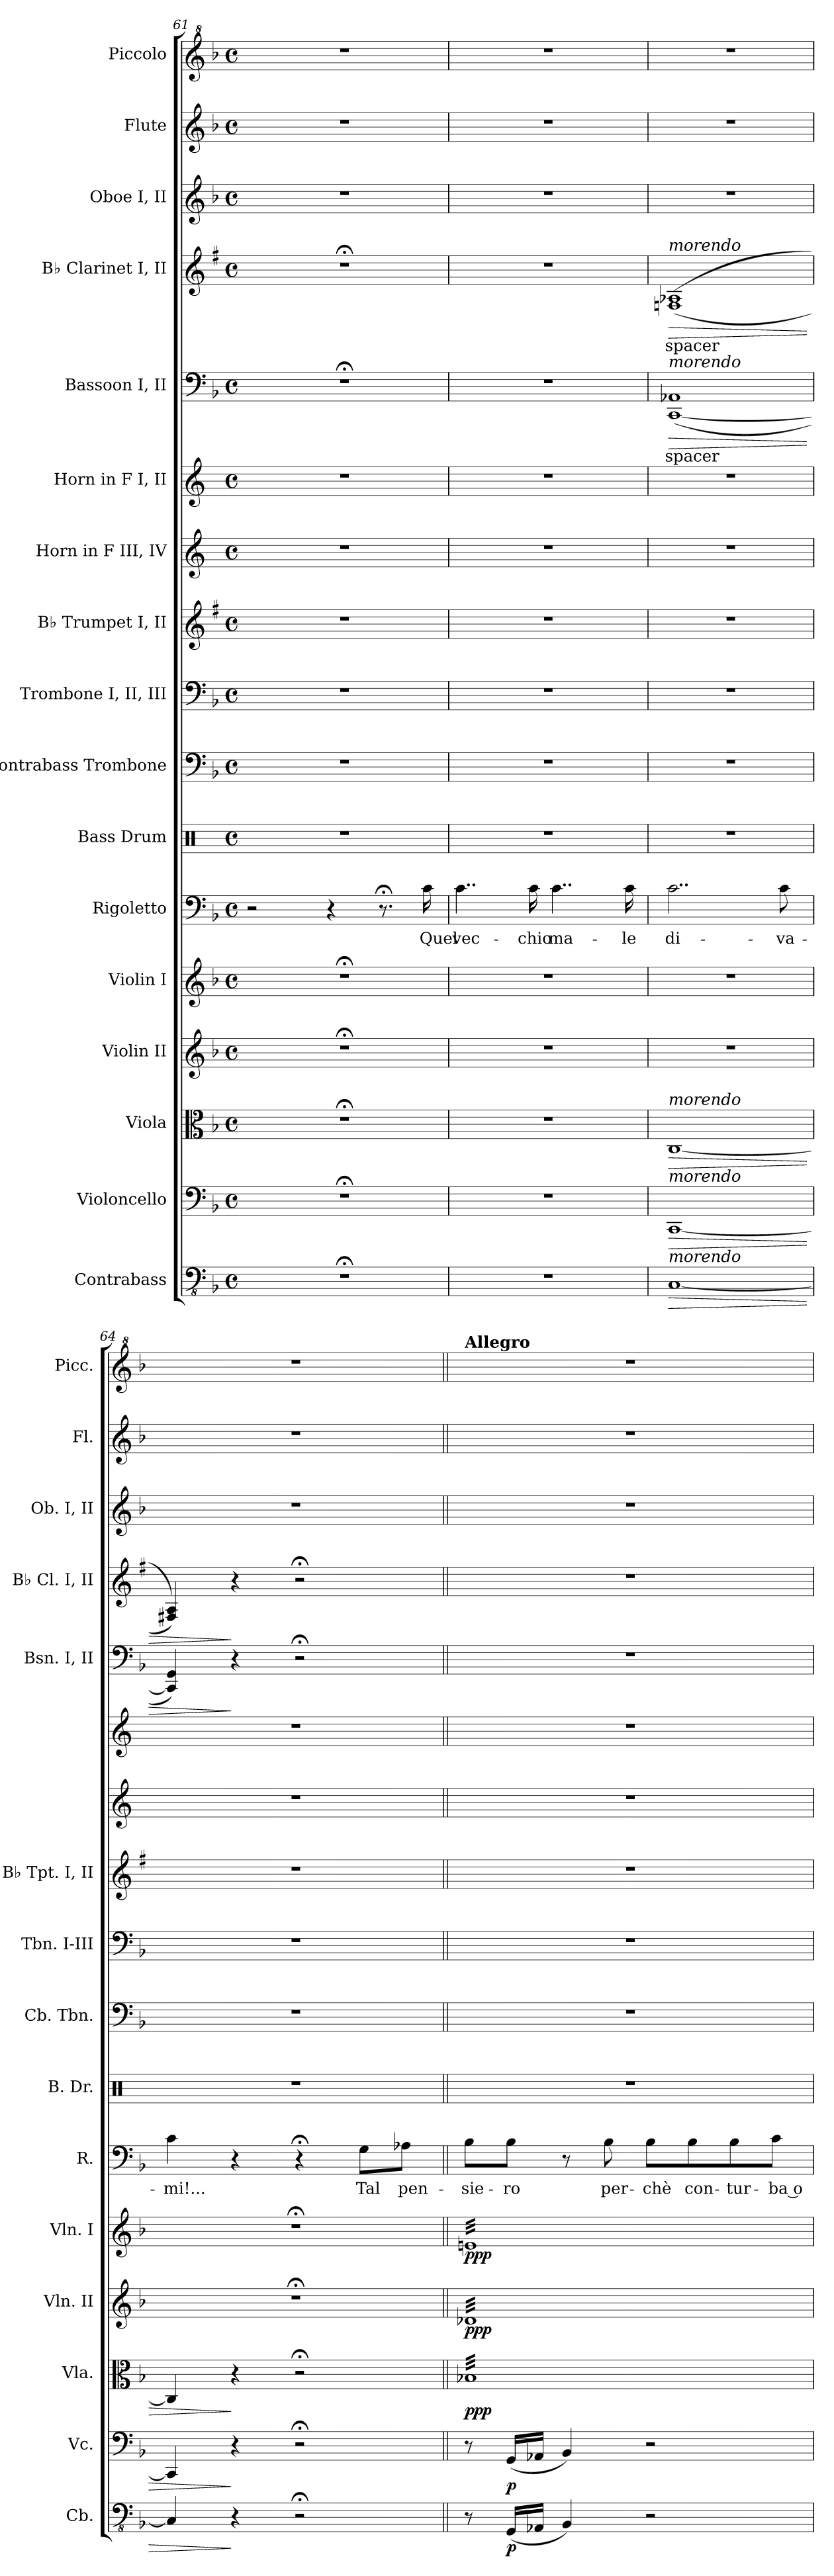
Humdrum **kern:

**kern	**dynam	**kern	**dynam	**kern	**dynam	**kern	**dynam	**kern	**dynam	**kern	**text	**kern	**kern	**kern	**kern	**kern	**kern	**kern	**text	**dynam	**kern	**text	**dynam	**kern	**kern	**kern
*part17	*part17	*part16	*part16	*part15	*part15	*part14	*part14	*part13	*part13	*part12	*part12	*part11	*part10	*part9	*part8	*part7	*part6	*part5	*part5	*part5	*part4	*part4	*part4	*part3	*part2	*part1
*staff17	*staff17	*staff16	*staff16	*staff15	*staff15	*staff14	*staff14	*staff13	*staff13	*staff12	*staff12	*staff11	*staff10	*staff9	*staff8	*staff7	*staff6	*staff5	*staff5	*staff5	*staff4	*staff4	*staff4	*staff3	*staff2	*staff1
*I"Contrabass	*	*I"Violoncello	*	*I"Viola	*	*I"Violin II	*	*I"Violin I	*	*I"Rigoletto	*	*I"Bass Drum	*I"Contrabass  Trombone	*I"Trombone I, II, III	*I"B♭ Trumpet I, II	*I"Horn in F III, IV	*I"Horn in F I, II	*I"Bassoon I, II	*	*	*I"B♭ Clarinet I, II	*	*	*I"Oboe I, II	*I"Flute	*I"Piccolo
*I'Cb.	*	*I'Vc.	*	*I'Vla.	*	*I'Vln. II	*	*I'Vln. I	*	*I'R.	*	*I'B. Dr.	*I'Cb.  Tbn.	*I'Tbn. I-III	*I'B♭ Tpt. I, II	*	*	*I'Bsn. I, II	*	*	*I'B♭ Cl. I, II	*	*	*I'Ob. I, II	*I'Fl.	*I'Picc.
*clefFv4	*	*clefF4	*	*clefC3	*	*clefG2	*	*clefG2	*	*clefF4	*	*clefX	*clefF4	*clefF4	*clefG2	*clefG2	*clefG2	*clefF4	*	*	*clefG2	*	*	*clefG2	*clefG2	*clefG^2
*	*	*	*	*	*	*	*	*	*	*	*	*	*	*	*ITrd1c2	*ITrd4c7	*ITrd4c7	*	*	*	*ITrd1c2	*	*	*	*	*ITrd-7c-12
*k[b-]	*	*k[b-]	*	*k[b-]	*	*k[b-]	*	*k[b-]	*	*k[b-]	*	*k[]	*k[b-]	*k[b-]	*k[b-]	*k[b-]	*k[b-]	*k[b-]	*	*	*k[b-]	*	*	*k[b-]	*k[b-]	*k[b-]
*M4/4	*	*M4/4	*	*M4/4	*	*M4/4	*	*M4/4	*	*M4/4	*	*M4/4	*M4/4	*M4/4	*M4/4	*M4/4	*M4/4	*M4/4	*	*	*M4/4	*	*	*M4/4	*M4/4	*M4/4
*met(c)	*	*met(c)	*	*met(c)	*	*met(c)	*	*met(c)	*	*met(c)	*	*met(c)	*met(c)	*met(c)	*met(c)	*met(c)	*met(c)	*met(c)	*	*	*met(c)	*	*	*met(c)	*met(c)	*met(c)
=61	=61	=61	=61	=61	=61	=61	=61	=61	=61	=61	=61	=61	=61	=61	=61	=61	=61	=61	=61	=61	=61	=61	=61	=61	=61	=61
1r;<	.	1r;<	.	1r;<	.	1r;<	.	1r;<	.	2r	.	1r	1r	1r	1r	1r	1r	1r;<	.	.	1r;<	.	.	1r	1r	1r
.	.	.	.	.	.	.	.	.	.	4r	.	.	.	.	.	.	.	.	.	.	.	.	.	.	.	.
.	.	.	.	.	.	.	.	.	.	8.r;<	.	.	.	.	.	.	.	.	.	.	.	.	.	.	.	.
.	.	.	.	.	.	.	.	.	.	16c\	Quel	.	.	.	.	.	.	.	.	.	.	.	.	.	.	.
=62	=62	=62	=62	=62	=62	=62	=62	=62	=62	=62	=62	=62	=62	=62	=62	=62	=62	=62	=62	=62	=62	=62	=62	=62	=62	=62
1r	.	1r	.	1r	.	1r	.	1r	.	4..c\	vec-	1r	1r	1r	1r	1r	1r	1r	.	.	1r	.	.	1r	1r	1r
.	.	.	.	.	.	.	.	.	.	16c\	-chio	.	.	.	.	.	.	.	.	.	.	.	.	.	.	.
.	.	.	.	.	.	.	.	.	.	4..c\	ma-	.	.	.	.	.	.	.	.	.	.	.	.	.	.	.
.	.	.	.	.	.	.	.	.	.	16c\	-le	.	.	.	.	.	.	.	.	.	.	.	.	.	.	.
=63	=63	=63	=63	=63	=63	=63	=63	=63	=63	=63	=63	=63	=63	=63	=63	=63	=63	=63	=63	=63	=63	=63	=63	=63	=63	=63
!	!	!	!	!	!	!	!	!	!	!	!	!	!	!	!	!	!	!	!	!	!LO:TX:a:i:t=morendo	!	!	!	!	!
!	!	!	!	!	!	!	!	!	!	!	!	!	!	!	!	!	!	!LO:TX:a:i:t=morendo	!	!	!	!	!	!	!	!
!	!	!	!	!LO:TX:a:i:t=morendo	!	!	!	!	!	!	!	!	!	!	!	!	!	!	!	!	!	!	!	!	!	!
!	!	!LO:TX:a:i:t=morendo	!	!	!	!	!	!	!	!	!	!	!	!	!	!	!	!	!	!	!	!	!	!	!	!
!LO:TX:a:i:t=morendo	!	!	!	!	!	!	!	!	!	!	!	!	!	!	!	!	!	!	!	!	!	!	!	!	!	!
!	!LO:HP:b	!	!LO:HP:b	!	!LO:HP:b	!	!	!	!	!	!	!	!	!	!	!	!	!	!	!LO:HP:b	!	!	!LO:HP:b	!	!	!
[1CC	>	[1CC	>	[1C	>	1r	.	1r	.	2..c\	di-	1r	1r	1r	1r	1r	1r	([1CC 1AA-X	spacer	>	((>1E-X 1G-X	spacer	>	1r	1r	1r
.	.	.	.	.	.	.	.	.	.	8c\	-va-	.	.	.	.	.	.	.	.	.	.	.	.	.	.	.
=64	=64	=64	=64	=64	=64	=64	=64	=64	=64	=64	=64	=64	=64	=64	=64	=64	=64	=64	=64	=64	=64	=64	=64	=64	=64	=64
4CC/]	.	4CC/]	.	4C/]	.	1r;<	.	1r;<	.	4c\	-mi!...	1r	1r	1r	1r	1r	1r	4CC/] 4GG/)	.	.	4En/ 4G/))	.	.	1r	1r	1r
4r	]	4r	]	4r	]	.	.	.	.	4r	.	.	.	.	.	.	.	4r	.	]	4r	.	]	.	.	.
2r;<	.	2r;<	.	2r;<	.	.	.	.	.	4r;<	.	.	.	.	.	.	.	2r;<	.	.	2r;<	.	.	.	.	.
.	.	.	.	.	.	.	.	.	.	8G\L	Tal	.	.	.	.	.	.	.	.	.	.	.	.	.	.	.
.	.	.	.	.	.	.	.	.	.	8A-X\J	pen-	.	.	.	.	.	.	.	.	.	.	.	.	.	.	.
!!LO:PB:g=z
=65||	=65||	=65||	=65||	=65||	=65||	=65||	=65||	=65||	=65||	=65||	=65||	=65||	=65||	=65||	=65||	=65||	=65||	=65||	=65||	=65||	=65||	=65||	=65||	=65||	=65||	=65||
!	!	!	!	!	!	!	!	!	!	!	!	!	!	!	!	!	!	!	!	!	!	!	!	!	!	!LO:TX:a:B:t=Allegro
!	!	!	!	!	!LO:DY:b	!	!LO:DY:b	!	!LO:DY:b	!	!	!	!	!	!	!	!	!	!	!	!	!	!	!	!	!
*	*	*	*	*tremolo	*	*	*	*	*	*	*	*	*	*	*	*	*	*	*	*	*	*	*	*	*	*
*	*	*	*	*	*	*tremolo	*	*	*	*	*	*	*	*	*	*	*	*	*	*	*	*	*	*	*	*
*	*	*	*	*	*	*	*	*tremolo	*	*	*	*	*	*	*	*	*	*	*	*	*	*	*	*	*	*
8r	.	8r	.	32B-XLLL	ppp	32d-XLLL	ppp	32enLLL	ppp	8B-\L	-sie-	1r	1r	1r	1r	1r	1r	1r	.	.	1r	.	.	1r	1r	1r
.	.	.	.	32B-X	.	32d-X	.	32en	.	.	.	.	.	.	.	.	.	.	.	.	.	.	.	.	.	.
.	.	.	.	32B-X	.	32d-X	.	32en	.	.	.	.	.	.	.	.	.	.	.	.	.	.	.	.	.	.
.	.	.	.	32B-X	.	32d-X	.	32en	.	.	.	.	.	.	.	.	.	.	.	.	.	.	.	.	.	.
!	!LO:DY:b	!	!LO:DY:b	!	!	!	!	!	!	!	!	!	!	!	!	!	!	!	!	!	!	!	!	!	!	!
(16GGG/LL	p	(16GG/LL	p	32B-X	.	32d-X	.	32en	.	8B-\J	-ro	.	.	.	.	.	.	.	.	.	.	.	.	.	.	.
.	.	.	.	32B-X	.	32d-X	.	32en	.	.	.	.	.	.	.	.	.	.	.	.	.	.	.	.	.	.
16AAA-X/JJ	.	16AA-X/JJ	.	32B-X	.	32d-X	.	32en	.	.	.	.	.	.	.	.	.	.	.	.	.	.	.	.	.	.
.	.	.	.	32B-X	.	32d-X	.	32en	.	.	.	.	.	.	.	.	.	.	.	.	.	.	.	.	.	.
4BBB-/)	.	4BB-/)	.	32B-X	.	32d-X	.	32en	.	8r	.	.	.	.	.	.	.	.	.	.	.	.	.	.	.	.
.	.	.	.	32B-X	.	32d-X	.	32en	.	.	.	.	.	.	.	.	.	.	.	.	.	.	.	.	.	.
.	.	.	.	32B-X	.	32d-X	.	32en	.	.	.	.	.	.	.	.	.	.	.	.	.	.	.	.	.	.
.	.	.	.	32B-X	.	32d-X	.	32en	.	.	.	.	.	.	.	.	.	.	.	.	.	.	.	.	.	.
.	.	.	.	32B-X	.	32d-X	.	32en	.	8B-\	per-	.	.	.	.	.	.	.	.	.	.	.	.	.	.	.
.	.	.	.	32B-X	.	32d-X	.	32en	.	.	.	.	.	.	.	.	.	.	.	.	.	.	.	.	.	.
.	.	.	.	32B-X	.	32d-X	.	32en	.	.	.	.	.	.	.	.	.	.	.	.	.	.	.	.	.	.
.	.	.	.	32B-X	.	32d-X	.	32en	.	.	.	.	.	.	.	.	.	.	.	.	.	.	.	.	.	.
2r	.	2r	.	32B-X	.	32d-X	.	32en	.	8B-\L	-chè	.	.	.	.	.	.	.	.	.	.	.	.	.	.	.
.	.	.	.	32B-X	.	32d-X	.	32en	.	.	.	.	.	.	.	.	.	.	.	.	.	.	.	.	.	.
.	.	.	.	32B-X	.	32d-X	.	32en	.	.	.	.	.	.	.	.	.	.	.	.	.	.	.	.	.	.
.	.	.	.	32B-X	.	32d-X	.	32en	.	.	.	.	.	.	.	.	.	.	.	.	.	.	.	.	.	.
.	.	.	.	32B-X	.	32d-X	.	32en	.	8B-\	con-	.	.	.	.	.	.	.	.	.	.	.	.	.	.	.
.	.	.	.	32B-X	.	32d-X	.	32en	.	.	.	.	.	.	.	.	.	.	.	.	.	.	.	.	.	.
.	.	.	.	32B-X	.	32d-X	.	32en	.	.	.	.	.	.	.	.	.	.	.	.	.	.	.	.	.	.
.	.	.	.	32B-X	.	32d-X	.	32en	.	.	.	.	.	.	.	.	.	.	.	.	.	.	.	.	.	.
.	.	.	.	32B-X	.	32d-X	.	32en	.	8B-\	-tur-	.	.	.	.	.	.	.	.	.	.	.	.	.	.	.
.	.	.	.	32B-X	.	32d-X	.	32en	.	.	.	.	.	.	.	.	.	.	.	.	.	.	.	.	.	.
.	.	.	.	32B-X	.	32d-X	.	32en	.	.	.	.	.	.	.	.	.	.	.	.	.	.	.	.	.	.
.	.	.	.	32B-X	.	32d-X	.	32en	.	.	.	.	.	.	.	.	.	.	.	.	.	.	.	.	.	.
.	.	.	.	32B-X	.	32d-X	.	32en	.	8c\J	ba o	.	.	.	.	.	.	.	.	.	.	.	.	.	.	.
.	.	.	.	32B-X	.	32d-X	.	32en	.	.	.	.	.	.	.	.	.	.	.	.	.	.	.	.	.	.
.	.	.	.	32B-X	.	32d-X	.	32en	.	.	.	.	.	.	.	.	.	.	.	.	.	.	.	.	.	.
.	.	.	.	32B-XJJJ	.	32d-XJJJ	.	32enJJJ	.	.	.	.	.	.	.	.	.	.	.	.	.	.	.	.	.	.
*	*	*	*	*	*	*	*	*Xtremolo	*	*	*	*	*	*	*	*	*	*	*	*	*	*	*	*	*	*
*	*	*	*	*	*	*Xtremolo	*	*	*	*	*	*	*	*	*	*	*	*	*	*	*	*	*	*	*	*
*	*	*	*	*Xtremolo	*	*	*	*	*	*	*	*	*	*	*	*	*	*	*	*	*	*	*	*	*	*
=	=	=	=	=	=	=	=	=	=	=	=	=	=	=	=	=	=	=	=	=	=	=	=	=	=	=
*-	*-	*-	*-	*-	*-	*-	*-	*-	*-	*-	*-	*-	*-	*-	*-	*-	*-	*-	*-	*-	*-	*-	*-	*-	*-	*-
